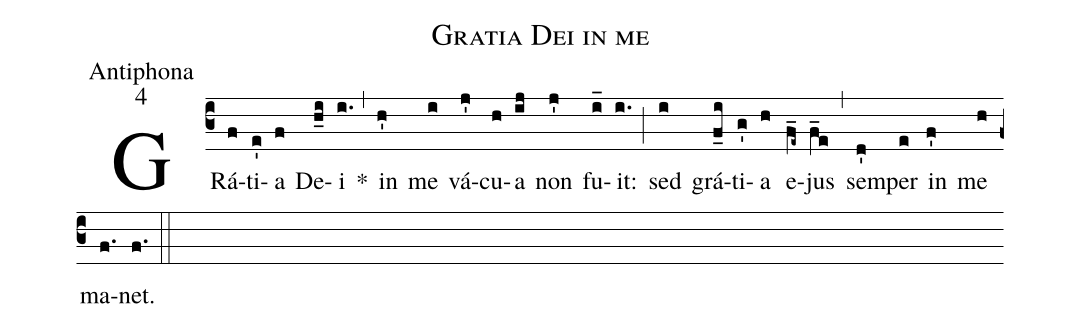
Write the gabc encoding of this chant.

name:Gratia Dei in me;
office-part:Antiphona;
mode:4;
%%
(c3) GRá(f)ti(e')a(f) De(h_i)i(i.) *(,) in(h') me(i) vá(j')cu(h)a(ij) non(j') fu(i_)it:(i.) (;) sed(i) grá(f_i)ti(g')a(h) e(f_e~)jus(f_e) (,) sem(d')per(e) in(f') me(h) ma(f.)net.(f.) (::)
